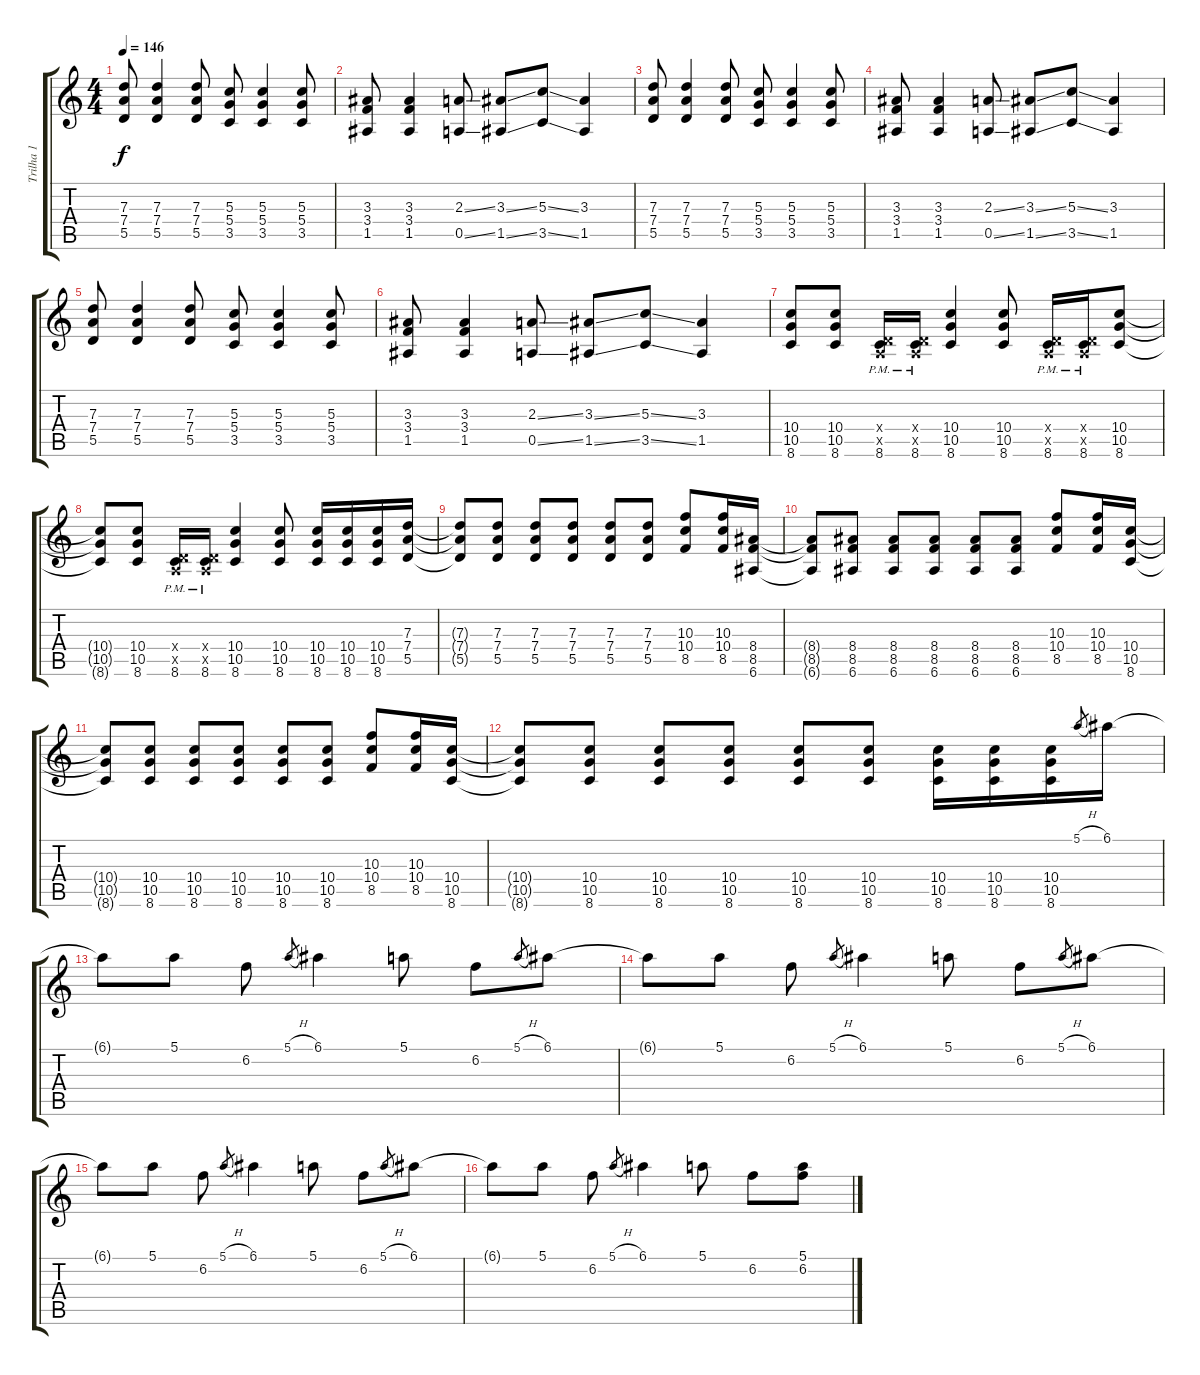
\track ("Trilha 1" "Trilha 1") {instrument overdrivenguitar}
\staff {score tabs}
\tuning (E4 B3 G3 D3 A2 E2) {hide}
\ts (4 4)
\tempo 146
\clef g2
\ks c
(7.3 7.4 5.5).8{dy f} (7.3 7.4 5.5).4 (7.3 7.4 5.5).8 (5.3 5.4 3.5).8 (5.3 5.4 3.5).4 (5.3 5.4 3.5).8 |
(3.3 3.4 1.5).8 (3.3 3.4 1.5).4 (2.3{ss} 0.5{ss}).8 (3.3{ss} 1.5{ss}).8 (5.3{ss} 3.5{ss}).8 (3.3 1.5).4 |
(7.3 7.4 5.5).8 (7.3 7.4 5.5).4 (7.3 7.4 5.5).8 (5.3 5.4 3.5).8 (5.3 5.4 3.5).4 (5.3 5.4 3.5).8 |
(3.3 3.4 1.5).8 (3.3 3.4 1.5).4 (2.3{ss} 0.5{ss}).8 (3.3{ss} 1.5{ss}).8 (5.3{ss} 3.5{ss}).8 (3.3 1.5).4 |
(7.3 7.4 5.5).8 (7.3 7.4 5.5).4 (7.3 7.4 5.5).8 (5.3 5.4 3.5).8 (5.3 5.4 3.5).4 (5.3 5.4 3.5).8 |
(3.3 3.4 1.5).8 (3.3 3.4 1.5).4 (2.3{ss} 0.5{ss}).8 (3.3{ss} 1.5{ss}).8 (5.3{ss} 3.5{ss}).8 (3.3 1.5).4 |
(10.4 10.5 8.6).8 (10.4 10.5 8.6).8 (0.4{x} 0.5{x} 8.6{pm}).16 (0.4{x} 0.5{x} 8.6{pm}).16 (10.4 10.5 8.6).4 (10.4 10.5 8.6).8 (0.4{x} 0.5{x} 8.6{pm}).16 (0.4{x} 0.5{x} 8.6{pm}).16 (10.4 10.5 8.6).8 |
(10.4{t} 10.5{t} 8.6{t}).8 (10.4 10.5 8.6).8 (0.4{x} 0.5{x} 8.6{pm}).16 (0.4{x} 0.5{x} 8.6{pm}).16 (10.4 10.5 8.6).4 (10.4 10.5 8.6).8 (10.4 10.5 8.6).16 (10.4 10.5 8.6).16 (10.4 10.5 8.6).16 (7.3 7.4 5.5).16 |
\section ("" "")
(7.3{t} 7.4{t} 5.5{t}).8 (7.3 7.4 5.5).8 (7.3 7.4 5.5).8 (7.3 7.4 5.5).8 (7.3 7.4 5.5).8 (7.3 7.4 5.5).8 (10.3 10.4 8.5).8 (10.3 10.4 8.5).16 (8.4 8.5 6.6).16 |
(8.4{t} 8.5{t} 6.6{t}).8 (8.4 8.5 6.6).8 (8.4 8.5 6.6).8 (8.4 8.5 6.6).8 (8.4 8.5 6.6).8 (8.4 8.5 6.6).8 (10.3 10.4 8.5).8 (10.3 10.4 8.5).16 (10.4 10.5 8.6).16 |
(10.4{t} 10.5{t} 8.6{t}).8 (10.4 10.5 8.6).8 (10.4 10.5 8.6).8 (10.4 10.5 8.6).8 (10.4 10.5 8.6).8 (10.4 10.5 8.6).8 (10.3 10.4 8.5).8 (10.3 10.4 8.5).16 (10.4 10.5 8.6).16 |
(10.4{t} 10.5{t} 8.6{t}).8 (10.4 10.5 8.6).8 (10.4 10.5 8.6).8 (10.4 10.5 8.6).8 (10.4 10.5 8.6).8 (10.4 10.5 8.6).8 (10.4 10.5 8.6).16 (10.4 10.5 8.6).16 (10.4 10.5 8.6).16 5.1{h}.8{gr} 6.1.16 |
6.1{t}.8 5.1.8 6.2.8 5.1{h}.8{gr} 6.1.4 5.1.8 6.2.8 5.1{h}.8{gr} 6.1.8 |
6.1{t}.8 5.1.8 6.2.8 5.1{h}.8{gr} 6.1.4 5.1.8 6.2.8 5.1{h}.8{gr} 6.1.8 |
6.1{t}.8 5.1.8 6.2.8 5.1{h}.8{gr} 6.1.4 5.1.8 6.2.8 5.1{h}.8{gr} 6.1.8 |
6.1{t}.8 5.1.8 6.2.8 5.1{h}.8{gr} 6.1.4 5.1.8 6.2.8 (5.1 6.2).8
